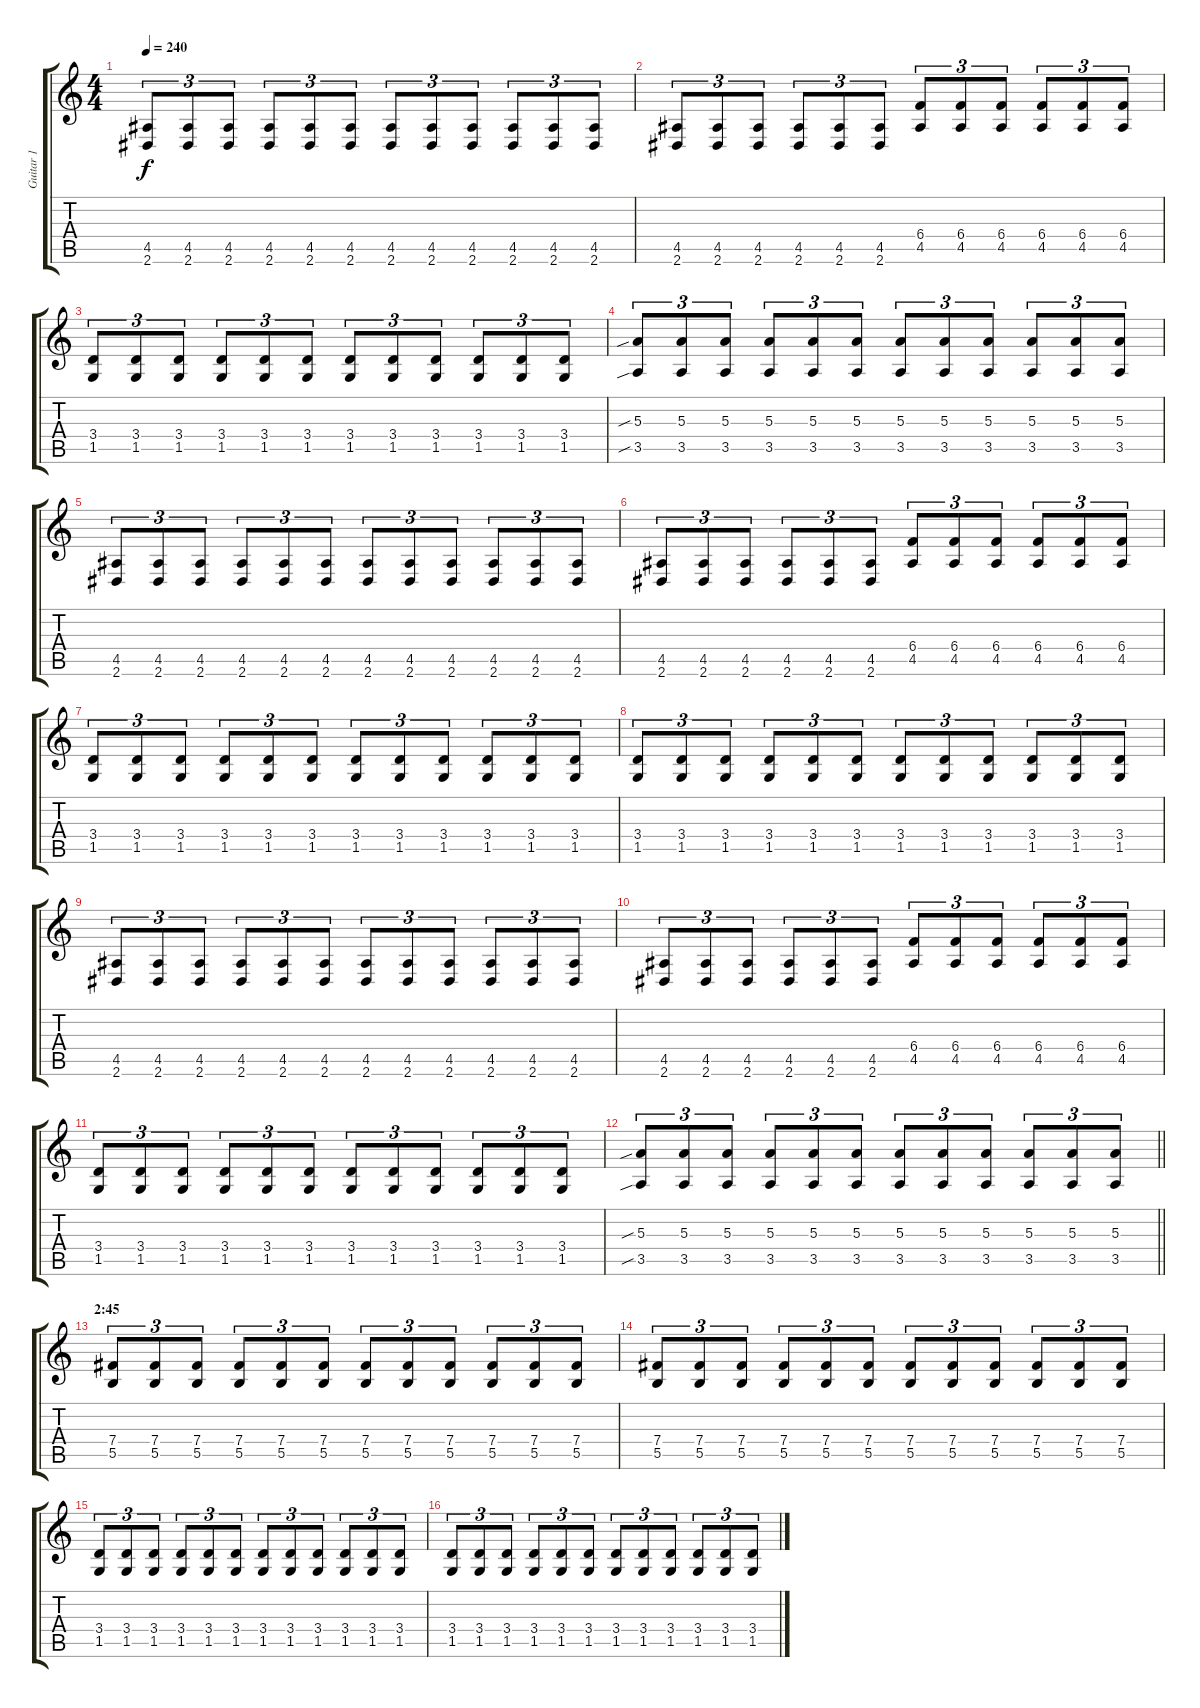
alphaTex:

\track ("Guitar 1" "Guitar 1") {instrument distortionguitar}
\staff {score tabs}
\tuning (Db4 Ab3 E3 B2 Gb2 Db2) {hide}
\ts (4 4)
\tempo 240
\clef g2
\ks c
(4.5 2.6).8{tu (3 2) dy f} (4.5 2.6).8{tu (3 2)} (4.5 2.6).8{tu (3 2)} (4.5 2.6).8{tu (3 2)} (4.5 2.6).8{tu (3 2)} (4.5 2.6).8{tu (3 2)} (4.5 2.6).8{tu (3 2)} (4.5 2.6).8{tu (3 2)} (4.5 2.6).8{tu (3 2)} (4.5 2.6).8{tu (3 2)} (4.5 2.6).8{tu (3 2)} (4.5 2.6).8{tu (3 2)} |
(4.5 2.6).8{tu (3 2)} (4.5 2.6).8{tu (3 2)} (4.5 2.6).8{tu (3 2)} (4.5 2.6).8{tu (3 2)} (4.5 2.6).8{tu (3 2)} (4.5 2.6).8{tu (3 2)} (6.4 4.5).8{tu (3 2)} (6.4 4.5).8{tu (3 2)} (6.4 4.5).8{tu (3 2)} (6.4 4.5).8{tu (3 2)} (6.4 4.5).8{tu (3 2)} (6.4 4.5).8{tu (3 2)} |
(3.4 1.5).8{tu (3 2)} (3.4 1.5).8{tu (3 2)} (3.4 1.5).8{tu (3 2)} (3.4 1.5).8{tu (3 2)} (3.4 1.5).8{tu (3 2)} (3.4 1.5).8{tu (3 2)} (3.4 1.5).8{tu (3 2)} (3.4 1.5).8{tu (3 2)} (3.4 1.5).8{tu (3 2)} (3.4 1.5).8{tu (3 2)} (3.4 1.5).8{tu (3 2)} (3.4 1.5).8{tu (3 2)} |
(5.3{sib} 3.5{sib}).8{tu (3 2)} (5.3 3.5).8{tu (3 2)} (5.3 3.5).8{tu (3 2)} (5.3 3.5).8{tu (3 2)} (5.3 3.5).8{tu (3 2)} (5.3 3.5).8{tu (3 2)} (5.3 3.5).8{tu (3 2)} (5.3 3.5).8{tu (3 2)} (5.3 3.5).8{tu (3 2)} (5.3 3.5).8{tu (3 2)} (5.3 3.5).8{tu (3 2)} (5.3 3.5).8{tu (3 2)} |
(4.5 2.6).8{tu (3 2)} (4.5 2.6).8{tu (3 2)} (4.5 2.6).8{tu (3 2)} (4.5 2.6).8{tu (3 2)} (4.5 2.6).8{tu (3 2)} (4.5 2.6).8{tu (3 2)} (4.5 2.6).8{tu (3 2)} (4.5 2.6).8{tu (3 2)} (4.5 2.6).8{tu (3 2)} (4.5 2.6).8{tu (3 2)} (4.5 2.6).8{tu (3 2)} (4.5 2.6).8{tu (3 2)} |
(4.5 2.6).8{tu (3 2)} (4.5 2.6).8{tu (3 2)} (4.5 2.6).8{tu (3 2)} (4.5 2.6).8{tu (3 2)} (4.5 2.6).8{tu (3 2)} (4.5 2.6).8{tu (3 2)} (6.4 4.5).8{tu (3 2)} (6.4 4.5).8{tu (3 2)} (6.4 4.5).8{tu (3 2)} (6.4 4.5).8{tu (3 2)} (6.4 4.5).8{tu (3 2)} (6.4 4.5).8{tu (3 2)} |
(3.4 1.5).8{tu (3 2)} (3.4 1.5).8{tu (3 2)} (3.4 1.5).8{tu (3 2)} (3.4 1.5).8{tu (3 2)} (3.4 1.5).8{tu (3 2)} (3.4 1.5).8{tu (3 2)} (3.4 1.5).8{tu (3 2)} (3.4 1.5).8{tu (3 2)} (3.4 1.5).8{tu (3 2)} (3.4 1.5).8{tu (3 2)} (3.4 1.5).8{tu (3 2)} (3.4 1.5).8{tu (3 2)} |
(3.4 1.5).8{tu (3 2)} (3.4 1.5).8{tu (3 2)} (3.4 1.5).8{tu (3 2)} (3.4 1.5).8{tu (3 2)} (3.4 1.5).8{tu (3 2)} (3.4 1.5).8{tu (3 2)} (3.4 1.5).8{tu (3 2)} (3.4 1.5).8{tu (3 2)} (3.4 1.5).8{tu (3 2)} (3.4 1.5).8{tu (3 2)} (3.4 1.5).8{tu (3 2)} (3.4 1.5).8{tu (3 2)} |
(4.5 2.6).8{tu (3 2)} (4.5 2.6).8{tu (3 2)} (4.5 2.6).8{tu (3 2)} (4.5 2.6).8{tu (3 2)} (4.5 2.6).8{tu (3 2)} (4.5 2.6).8{tu (3 2)} (4.5 2.6).8{tu (3 2)} (4.5 2.6).8{tu (3 2)} (4.5 2.6).8{tu (3 2)} (4.5 2.6).8{tu (3 2)} (4.5 2.6).8{tu (3 2)} (4.5 2.6).8{tu (3 2)} |
(4.5 2.6).8{tu (3 2)} (4.5 2.6).8{tu (3 2)} (4.5 2.6).8{tu (3 2)} (4.5 2.6).8{tu (3 2)} (4.5 2.6).8{tu (3 2)} (4.5 2.6).8{tu (3 2)} (6.4 4.5).8{tu (3 2)} (6.4 4.5).8{tu (3 2)} (6.4 4.5).8{tu (3 2)} (6.4 4.5).8{tu (3 2)} (6.4 4.5).8{tu (3 2)} (6.4 4.5).8{tu (3 2)} |
(3.4 1.5).8{tu (3 2)} (3.4 1.5).8{tu (3 2)} (3.4 1.5).8{tu (3 2)} (3.4 1.5).8{tu (3 2)} (3.4 1.5).8{tu (3 2)} (3.4 1.5).8{tu (3 2)} (3.4 1.5).8{tu (3 2)} (3.4 1.5).8{tu (3 2)} (3.4 1.5).8{tu (3 2)} (3.4 1.5).8{tu (3 2)} (3.4 1.5).8{tu (3 2)} (3.4 1.5).8{tu (3 2)} |
\barLineRight lightlight
(5.3{sib} 3.5{sib}).8{tu (3 2)} (5.3 3.5).8{tu (3 2)} (5.3 3.5).8{tu (3 2)} (5.3 3.5).8{tu (3 2)} (5.3 3.5).8{tu (3 2)} (5.3 3.5).8{tu (3 2)} (5.3 3.5).8{tu (3 2)} (5.3 3.5).8{tu (3 2)} (5.3 3.5).8{tu (3 2)} (5.3 3.5).8{tu (3 2)} (5.3 3.5).8{tu (3 2)} (5.3 3.5).8{tu (3 2)} |
\section ("" "2:45")
(7.4 5.5).8{tu (3 2)} (7.4 5.5).8{tu (3 2)} (7.4 5.5).8{tu (3 2)} (7.4 5.5).8{tu (3 2)} (7.4 5.5).8{tu (3 2)} (7.4 5.5).8{tu (3 2)} (7.4 5.5).8{tu (3 2)} (7.4 5.5).8{tu (3 2)} (7.4 5.5).8{tu (3 2)} (7.4 5.5).8{tu (3 2)} (7.4 5.5).8{tu (3 2)} (7.4 5.5).8{tu (3 2)} |
(7.4 5.5).8{tu (3 2)} (7.4 5.5).8{tu (3 2)} (7.4 5.5).8{tu (3 2)} (7.4 5.5).8{tu (3 2)} (7.4 5.5).8{tu (3 2)} (7.4 5.5).8{tu (3 2)} (7.4 5.5).8{tu (3 2)} (7.4 5.5).8{tu (3 2)} (7.4 5.5).8{tu (3 2)} (7.4 5.5).8{tu (3 2)} (7.4 5.5).8{tu (3 2)} (7.4 5.5).8{tu (3 2)} |
(3.4 1.5).8{tu (3 2)} (3.4 1.5).8{tu (3 2)} (3.4 1.5).8{tu (3 2)} (3.4 1.5).8{tu (3 2)} (3.4 1.5).8{tu (3 2)} (3.4 1.5).8{tu (3 2)} (3.4 1.5).8{tu (3 2)} (3.4 1.5).8{tu (3 2)} (3.4 1.5).8{tu (3 2)} (3.4 1.5).8{tu (3 2)} (3.4 1.5).8{tu (3 2)} (3.4 1.5).8{tu (3 2)} |
(3.4 1.5).8{tu (3 2)} (3.4 1.5).8{tu (3 2)} (3.4 1.5).8{tu (3 2)} (3.4 1.5).8{tu (3 2)} (3.4 1.5).8{tu (3 2)} (3.4 1.5).8{tu (3 2)} (3.4 1.5).8{tu (3 2)} (3.4 1.5).8{tu (3 2)} (3.4 1.5).8{tu (3 2)} (3.4 1.5).8{tu (3 2)} (3.4 1.5).8{tu (3 2)} (3.4 1.5).8{tu (3 2)}
